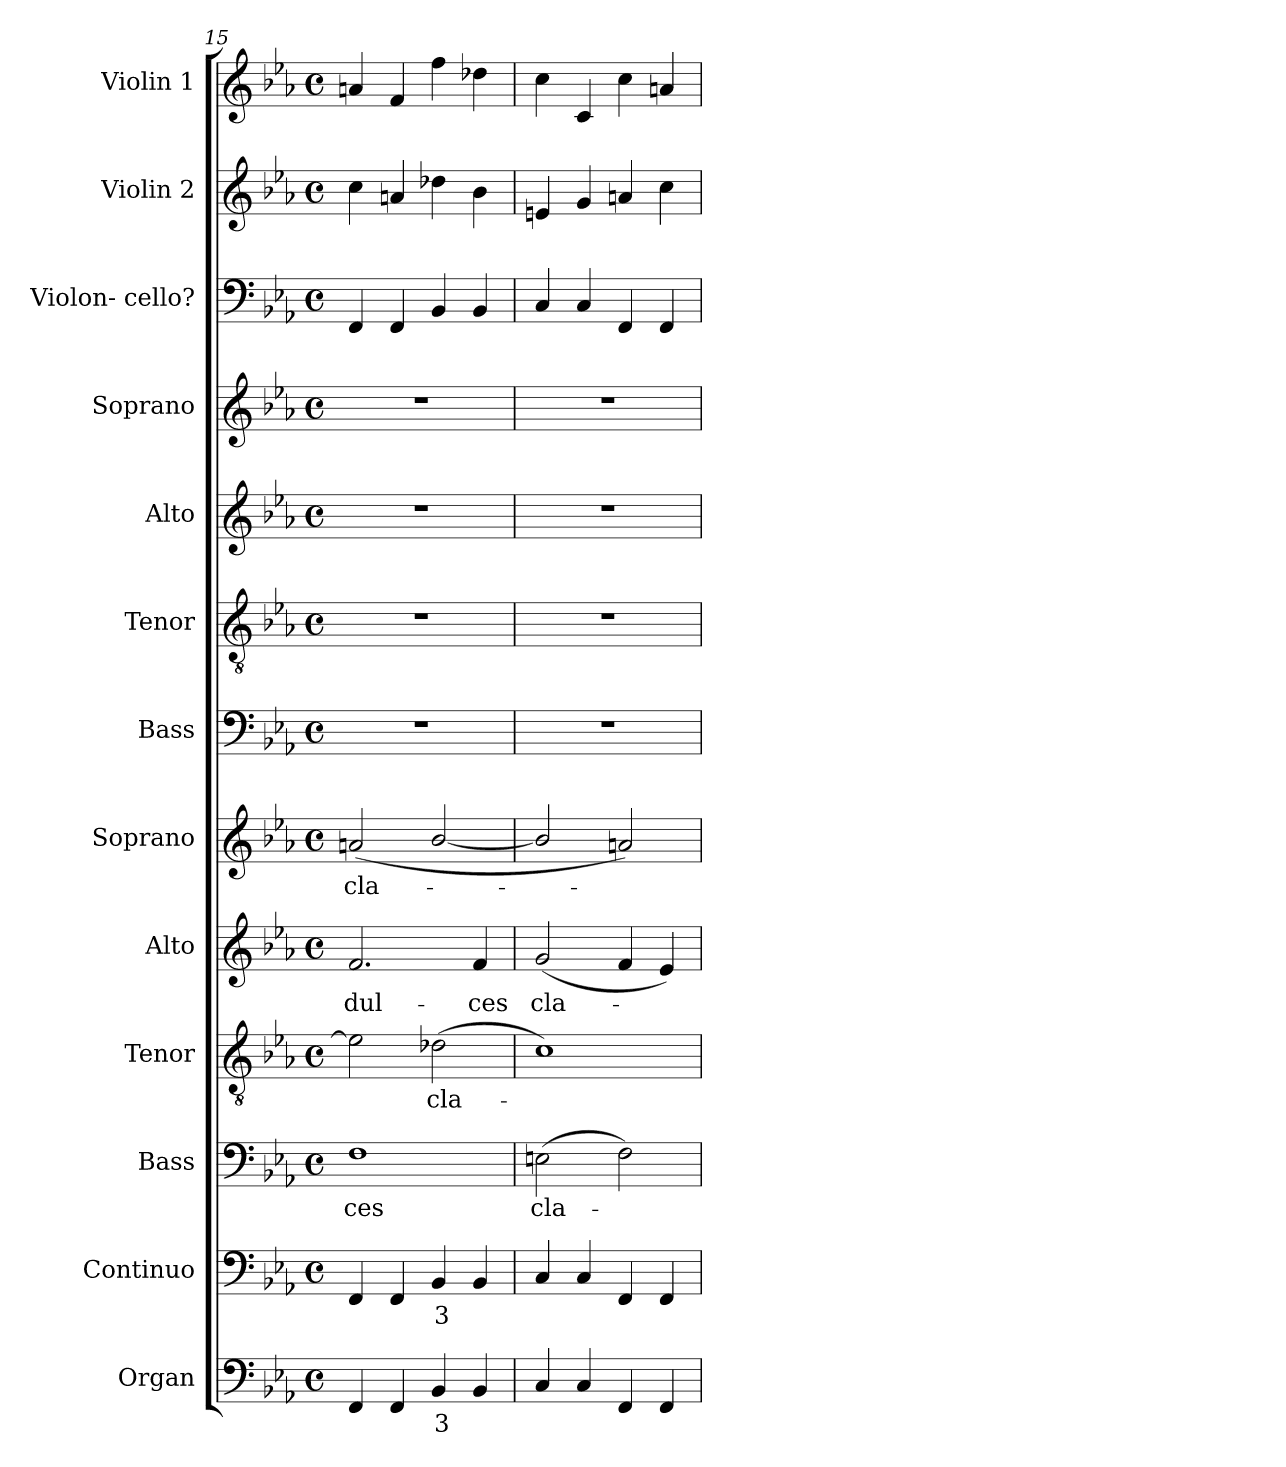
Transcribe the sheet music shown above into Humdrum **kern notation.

**kern	**text	**kern	**text	**kern	**text	**kern	**text	**kern	**text	**kern	**text	**kern	**kern	**kern	**kern	**kern	**kern	**kern
*part13	*part13	*part12	*part12	*part11	*part11	*part10	*part10	*part9	*part9	*part8	*part8	*part7	*part6	*part5	*part4	*part3	*part2	*part1
*staff13	*staff13	*staff12	*staff12	*staff11	*staff11	*staff10	*staff10	*staff9	*staff9	*staff8	*staff8	*staff7	*staff6	*staff5	*staff4	*staff3	*staff2	*staff1
*I"Organ	*	*I"Continuo	*	*I"Bass	*	*I"Tenor	*	*I"Alto	*	*I"Soprano	*	*I"Bass	*I"Tenor	*I"Alto	*I"Soprano	*I"Violon- cello?	*I"Violin 2	*I"Violin 1
*I'Org.	*	*I'Cont.	*	*I'B.	*	*I'T.	*	*I'A.	*	*I'S.	*	*I'B.	*I'T.	*I'A.	*I'S.	*I'Vc.	*I'Vln. 2	*I'Vln. 1
!!LO:PB:g=z
*clefF4	*	*clefF4	*	*clefF4	*	*clefGv2	*	*clefG2	*	*clefG2	*	*clefF4	*clefGv2	*clefG2	*clefG2	*clefF4	*clefG2	*clefG2
*	*	*	*	*	*	*ITrd7c12	*	*	*	*	*	*	*ITrd7c12	*	*	*	*	*
*k[b-e-a-]	*	*k[b-e-a-]	*	*k[b-e-a-]	*	*k[b-e-a-]	*	*k[b-e-a-]	*	*k[b-e-a-]	*	*k[b-e-a-]	*k[b-e-a-]	*k[b-e-a-]	*k[b-e-a-]	*k[b-e-a-]	*k[b-e-a-]	*k[b-e-a-]
*E-:	*	*E-:	*	*E-:	*	*E-:	*	*E-:	*	*E-:	*	*E-:	*E-:	*E-:	*E-:	*E-:	*E-:	*E-:
*M4/4	*	*M4/4	*	*M4/4	*	*M4/4	*	*M4/4	*	*M4/4	*	*M4/4	*M4/4	*M4/4	*M4/4	*M4/4	*M4/4	*M4/4
*met(c)	*	*met(c)	*	*met(c)	*	*met(c)	*	*met(c)	*	*met(c)	*	*met(c)	*met(c)	*met(c)	*met(c)	*met(c)	*met(c)	*met(c)
=15	=15	=15	=15	=15	=15	=15	=15	=15	=15	=15	=15	=15	=15	=15	=15	=15	=15	=15
!	!	!	!	!	!LO:LY:b:color=#000000	!	!	!	!	!	!	!	!	!	!	!	!	!
!	!	!	!	!	!	!	!	!	!LO:LY:b:color=#000000	!	!	!	!	!	!	!	!	!
!	!	!	!	!	!	!	!	!	!	!	!LO:LY:b:color=#000000	!	!	!	!	!	!	!
4FFi/	.	4FFi/	.	1Fi	-ces	2E-i\]	.	2.fi/	dul-	(2ani/	cla-	1r	1r	1r	1r	4FFi/	4cci\	4ani/
4FFi/	.	4FFi/	.	.	.	.	.	.	.	.	.	.	.	.	.	4FFi/	4ani/	4fi/
!	!LO:LY:b:color=#000000	!	!	!	!	!	!	!	!	!	!	!	!	!	!	!	!	!
!	!	!	!LO:LY:b:color=#000000	!	!	!	!	!	!	!	!	!	!	!	!	!	!	!
!	!	!	!	!	!	!	!LO:LY:b:color=#000000	!	!	!	!	!	!	!	!	!	!	!
4BB-i/	3	4BB-i/	3	.	.	(2D-Xi\	cla-	.	.	[<2b-i/	.	.	.	.	.	4BB-i/	4dd-i\	4ffi\
!	!	!	!	!	!	!	!	!	!LO:LY:b:color=#000000	!	!	!	!	!	!	!	!	!
4BB-i/	.	4BB-i/	.	.	.	.	.	4fi/	-ces	.	.	.	.	.	.	4BB-i/	4b-i\	4dd-Xi\
=16	=16	=16	=16	=16	=16	=16	=16	=16	=16	=16	=16	=16	=16	=16	=16	=16	=16	=16
!	!	!	!	!	!LO:LY:b:color=#000000	!	!	!	!	!	!	!	!	!	!	!	!	!
!	!	!	!	!	!	!	!	!	!LO:LY:b:color=#000000	!	!	!	!	!	!	!	!	!
4Ci/	.	4Ci/	.	(2Eni\	cla-	1Ci)	.	(2gi/	cla-	2b-i/]	.	1r	1r	1r	1r	4Ci/	4eni/	4cci\
4Ci/	.	4Ci/	.	.	.	.	.	.	.	.	.	.	.	.	.	4Ci/	4gi/	4ci/
4FFi/	.	4FFi/	.	2Fi\)	.	.	.	4fi/	.	2ani/)	.	.	.	.	.	4FFi/	4ani/	4cci\
4FFi/	.	4FFi/	.	.	.	.	.	4e-i/)	.	.	.	.	.	.	.	4FFi/	4cci\	4ani/
=	=	=	=	=	=	=	=	=	=	=	=	=	=	=	=	=	=	=
*-	*-	*-	*-	*-	*-	*-	*-	*-	*-	*-	*-	*-	*-	*-	*-	*-	*-	*-
